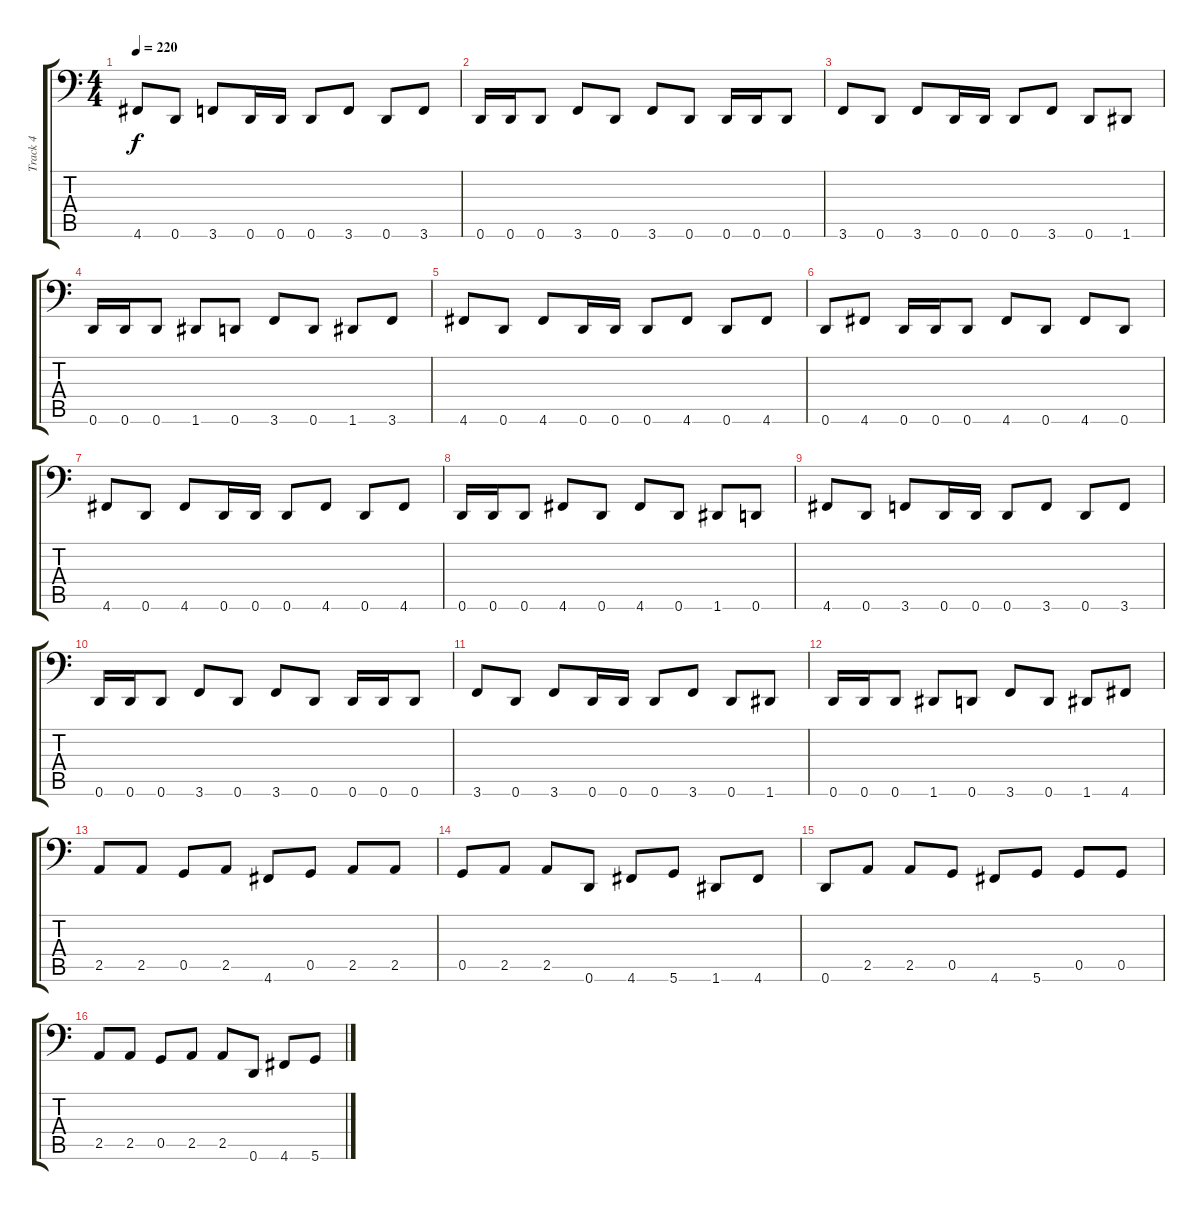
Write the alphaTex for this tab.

\track ("Track 4" "Track 4") {instrument electricbassfinger}
\staff {score tabs}
\tuning (D3 A2 F2 C2 G1 D1) {hide}
\ts (4 4)
\tempo 220
\clef f4
\ks c
4.6.8{dy f} 0.6.8 3.6.8 0.6.16 0.6.16 0.6.8 3.6.8 0.6.8 3.6.8 |
0.6.16 0.6.16 0.6.8 3.6.8 0.6.8 3.6.8 0.6.8 0.6.16 0.6.16 0.6.8 |
3.6.8 0.6.8 3.6.8 0.6.16 0.6.16 0.6.8 3.6.8 0.6.8 1.6.8 |
0.6.16 0.6.16 0.6.8 1.6.8 0.6.8 3.6.8 0.6.8 1.6.8 3.6.8 |
4.6.8 0.6.8 4.6.8 0.6.16 0.6.16 0.6.8 4.6.8 0.6.8 4.6.8 |
0.6.8 4.6.8 0.6.16 0.6.16 0.6.8 4.6.8 0.6.8 4.6.8 0.6.8 |
4.6.8 0.6.8 4.6.8 0.6.16 0.6.16 0.6.8 4.6.8 0.6.8 4.6.8 |
0.6.16 0.6.16 0.6.8 4.6.8 0.6.8 4.6.8 0.6.8 1.6.8 0.6.8 |
4.6.8 0.6.8 3.6.8 0.6.16 0.6.16 0.6.8 3.6.8 0.6.8 3.6.8 |
0.6.16 0.6.16 0.6.8 3.6.8 0.6.8 3.6.8 0.6.8 0.6.16 0.6.16 0.6.8 |
3.6.8 0.6.8 3.6.8 0.6.16 0.6.16 0.6.8 3.6.8 0.6.8 1.6.8 |
0.6.16 0.6.16 0.6.8 1.6.8 0.6.8 3.6.8 0.6.8 1.6.8 4.6.8 |
2.5.8 2.5.8 0.5.8 2.5.8 4.6.8 0.5.8 2.5.8 2.5.8 |
0.5.8 2.5.8 2.5.8 0.6.8 4.6.8 5.6.8 1.6.8 4.6.8 |
0.6.8 2.5.8 2.5.8 0.5.8 4.6.8 5.6.8 0.5.8 0.5.8 |
2.5.8 2.5.8 0.5.8 2.5.8 2.5.8 0.6.8 4.6.8 5.6.8
